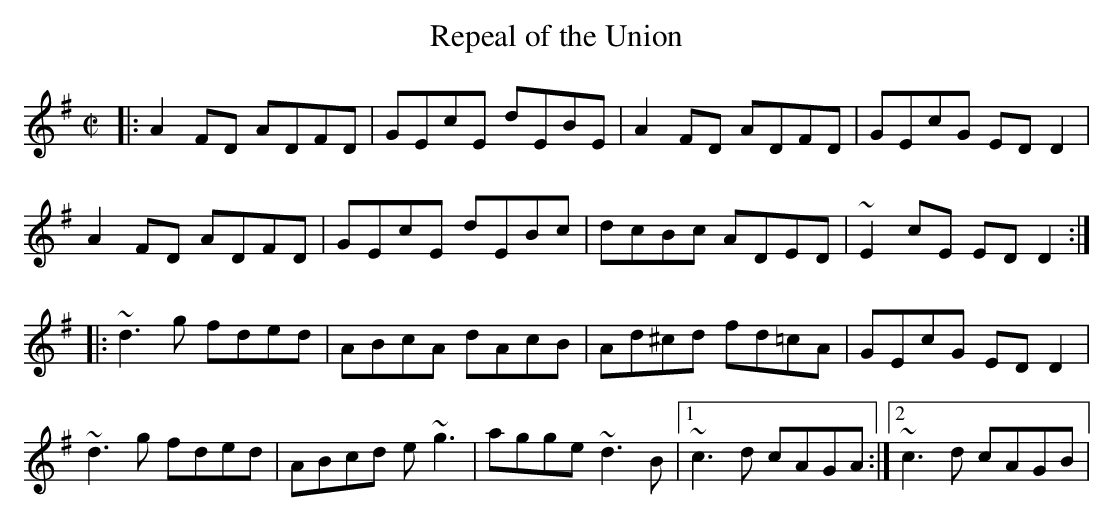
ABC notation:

X:1
T:Repeal of the Union
M:C|
K:Dmix
|: A2FD ADFD | GEcE dEBE | A2FD ADFD | GEcG EDD2 |
A2FD ADFD | GEcE dEBc | dcBc ADED | ~E2cE EDD2 :|
|: ~d3g fded | ABcA dAcB | Ad^cd fd=cA | GEcG EDD2 |
~d3g fded | ABcd e~g3 | agge ~d3B |1 ~c3d cAGA :|2 ~c3d cAGB |
